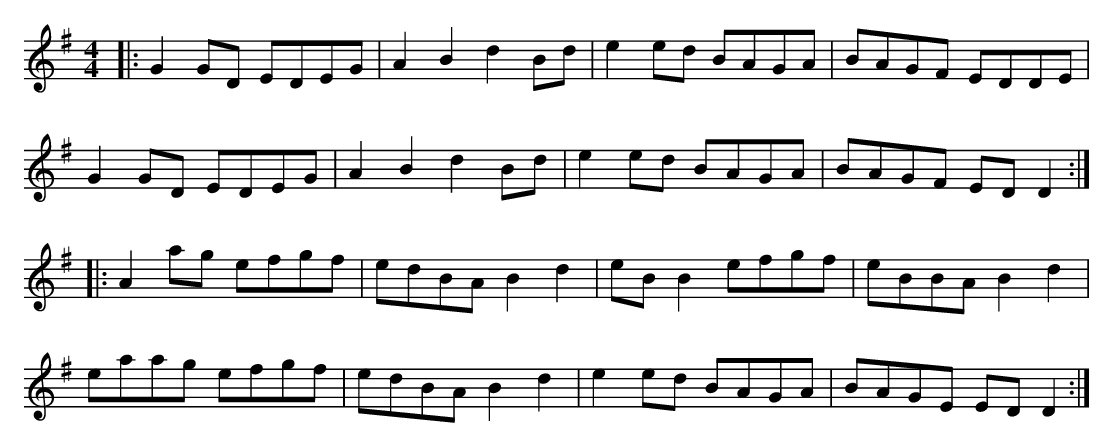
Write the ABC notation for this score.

X:1
M:4/4
K:G
|:G2 GD EDEG|A2 B2 d2 Bd|e2 ed BAGA|BAGF EDDE|
G2 GD EDEG|A2 B2 d2 Bd|e2 ed BAGA|BAGF ED D2:|
|:A2 ag efgf|edBA B2 d2|eB B2 efgf|eBBA B2 d2|
eaag efgf|edBA B2 d2|e2 ed BAGA|BAGE ED D2:|
